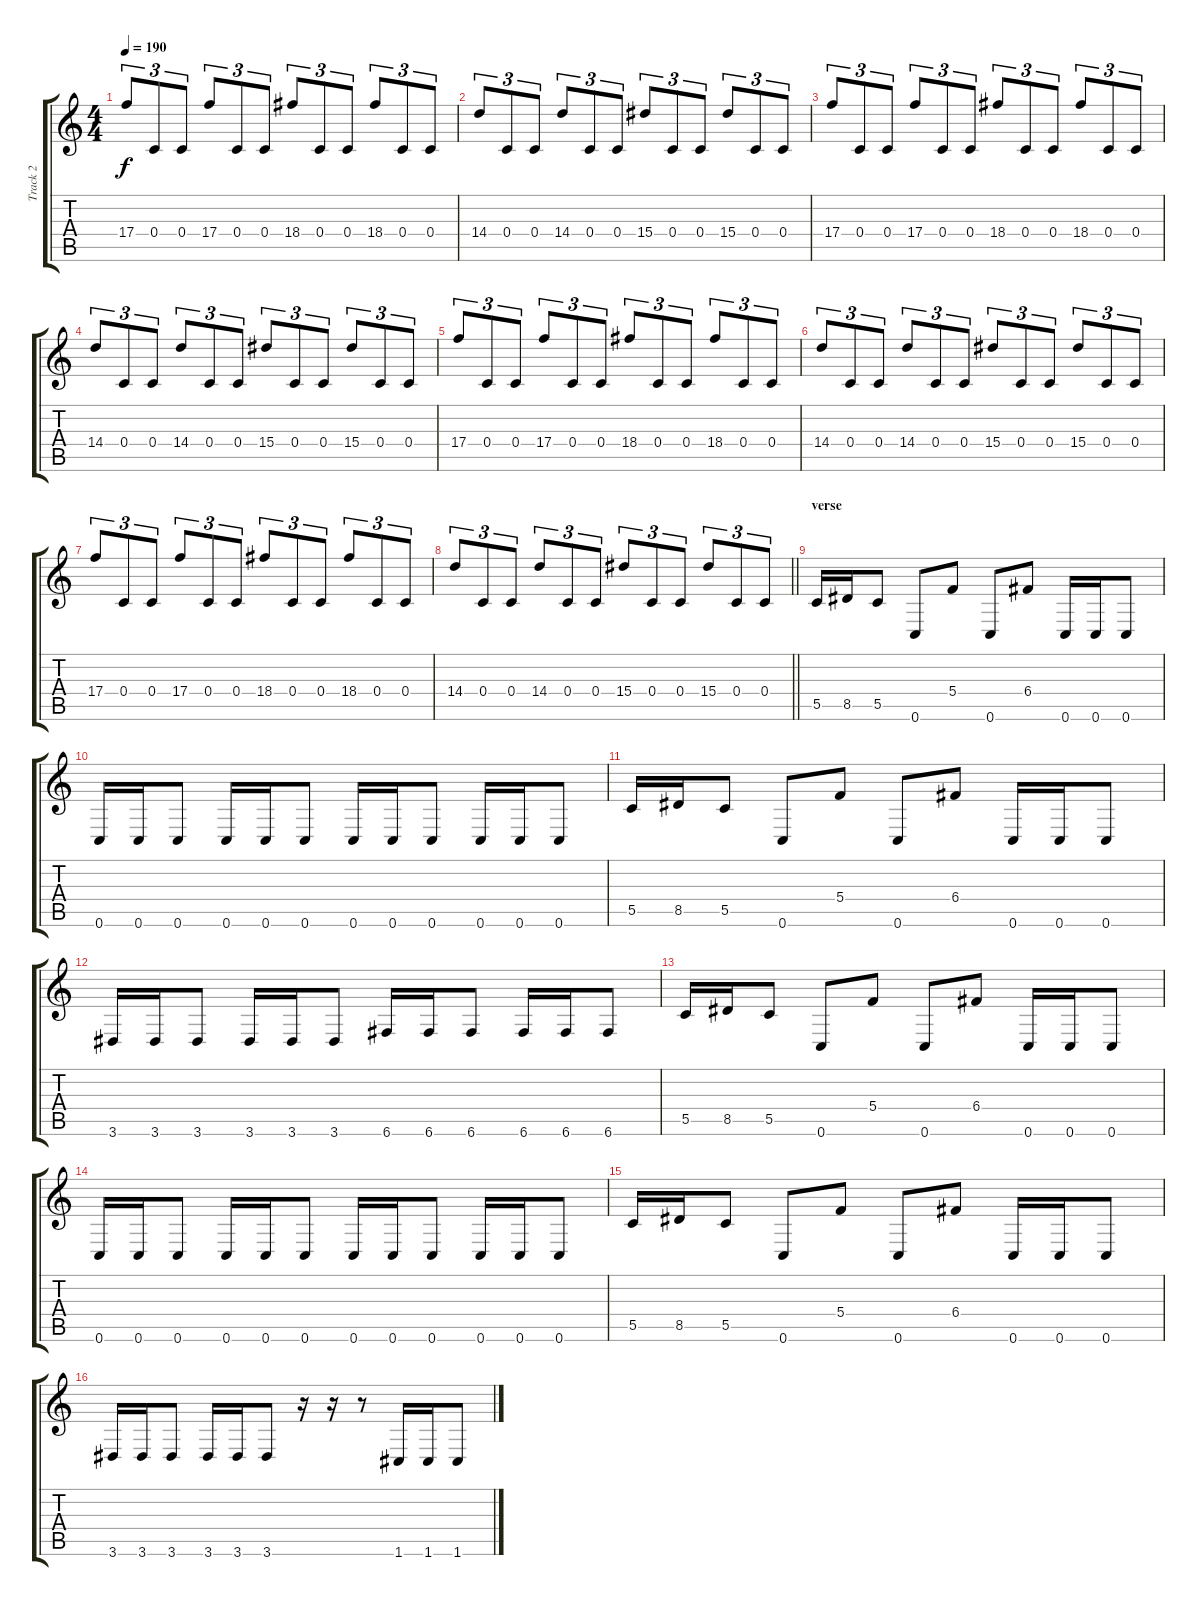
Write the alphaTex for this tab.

\track ("Track 2" "Track 2") {instrument distortionguitar}
\staff {score tabs}
\tuning (D4 A3 F3 C3 G2 C2) {hide}
\ts (4 4)
\tempo 190
\clef g2
\ks c
17.4.8{tu (3 2) dy f} 0.4.8{tu (3 2)} 0.4.8{tu (3 2)} 17.4.8{tu (3 2)} 0.4.8{tu (3 2)} 0.4.8{tu (3 2)} 18.4.8{tu (3 2)} 0.4.8{tu (3 2)} 0.4.8{tu (3 2)} 18.4.8{tu (3 2)} 0.4.8{tu (3 2)} 0.4.8{tu (3 2)} |
14.4.8{tu (3 2)} 0.4.8{tu (3 2)} 0.4.8{tu (3 2)} 14.4.8{tu (3 2)} 0.4.8{tu (3 2)} 0.4.8{tu (3 2)} 15.4.8{tu (3 2)} 0.4.8{tu (3 2)} 0.4.8{tu (3 2)} 15.4.8{tu (3 2)} 0.4.8{tu (3 2)} 0.4.8{tu (3 2)} |
17.4.8{tu (3 2)} 0.4.8{tu (3 2)} 0.4.8{tu (3 2)} 17.4.8{tu (3 2)} 0.4.8{tu (3 2)} 0.4.8{tu (3 2)} 18.4.8{tu (3 2)} 0.4.8{tu (3 2)} 0.4.8{tu (3 2)} 18.4.8{tu (3 2)} 0.4.8{tu (3 2)} 0.4.8{tu (3 2)} |
14.4.8{tu (3 2)} 0.4.8{tu (3 2)} 0.4.8{tu (3 2)} 14.4.8{tu (3 2)} 0.4.8{tu (3 2)} 0.4.8{tu (3 2)} 15.4.8{tu (3 2)} 0.4.8{tu (3 2)} 0.4.8{tu (3 2)} 15.4.8{tu (3 2)} 0.4.8{tu (3 2)} 0.4.8{tu (3 2)} |
17.4.8{tu (3 2)} 0.4.8{tu (3 2)} 0.4.8{tu (3 2)} 17.4.8{tu (3 2)} 0.4.8{tu (3 2)} 0.4.8{tu (3 2)} 18.4.8{tu (3 2)} 0.4.8{tu (3 2)} 0.4.8{tu (3 2)} 18.4.8{tu (3 2)} 0.4.8{tu (3 2)} 0.4.8{tu (3 2)} |
14.4.8{tu (3 2)} 0.4.8{tu (3 2)} 0.4.8{tu (3 2)} 14.4.8{tu (3 2)} 0.4.8{tu (3 2)} 0.4.8{tu (3 2)} 15.4.8{tu (3 2)} 0.4.8{tu (3 2)} 0.4.8{tu (3 2)} 15.4.8{tu (3 2)} 0.4.8{tu (3 2)} 0.4.8{tu (3 2)} |
17.4.8{tu (3 2)} 0.4.8{tu (3 2)} 0.4.8{tu (3 2)} 17.4.8{tu (3 2)} 0.4.8{tu (3 2)} 0.4.8{tu (3 2)} 18.4.8{tu (3 2)} 0.4.8{tu (3 2)} 0.4.8{tu (3 2)} 18.4.8{tu (3 2)} 0.4.8{tu (3 2)} 0.4.8{tu (3 2)} |
\barLineRight lightlight
14.4.8{tu (3 2)} 0.4.8{tu (3 2)} 0.4.8{tu (3 2)} 14.4.8{tu (3 2)} 0.4.8{tu (3 2)} 0.4.8{tu (3 2)} 15.4.8{tu (3 2)} 0.4.8{tu (3 2)} 0.4.8{tu (3 2)} 15.4.8{tu (3 2)} 0.4.8{tu (3 2)} 0.4.8{tu (3 2)} |
\section ("" "verse")
5.5.16 8.5.16 5.5.8 0.6.8 5.4.8 0.6.8 6.4.8 0.6.16 0.6.16 0.6.8 |
0.6.16 0.6.16 0.6.8 0.6.16 0.6.16 0.6.8 0.6.16 0.6.16 0.6.8 0.6.16 0.6.16 0.6.8 |
5.5.16 8.5.16 5.5.8 0.6.8 5.4.8 0.6.8 6.4.8 0.6.16 0.6.16 0.6.8 |
3.6.16 3.6.16 3.6.8 3.6.16 3.6.16 3.6.8 6.6.16 6.6.16 6.6.8 6.6.16 6.6.16 6.6.8 |
5.5.16 8.5.16 5.5.8 0.6.8 5.4.8 0.6.8 6.4.8 0.6.16 0.6.16 0.6.8 |
0.6.16 0.6.16 0.6.8 0.6.16 0.6.16 0.6.8 0.6.16 0.6.16 0.6.8 0.6.16 0.6.16 0.6.8 |
5.5.16 8.5.16 5.5.8 0.6.8 5.4.8 0.6.8 6.4.8 0.6.16 0.6.16 0.6.8 |
3.6.16 3.6.16 3.6.8 3.6.16 3.6.16 3.6.8 r.16 r.16 r.8 1.6.16 1.6.16 1.6.8
